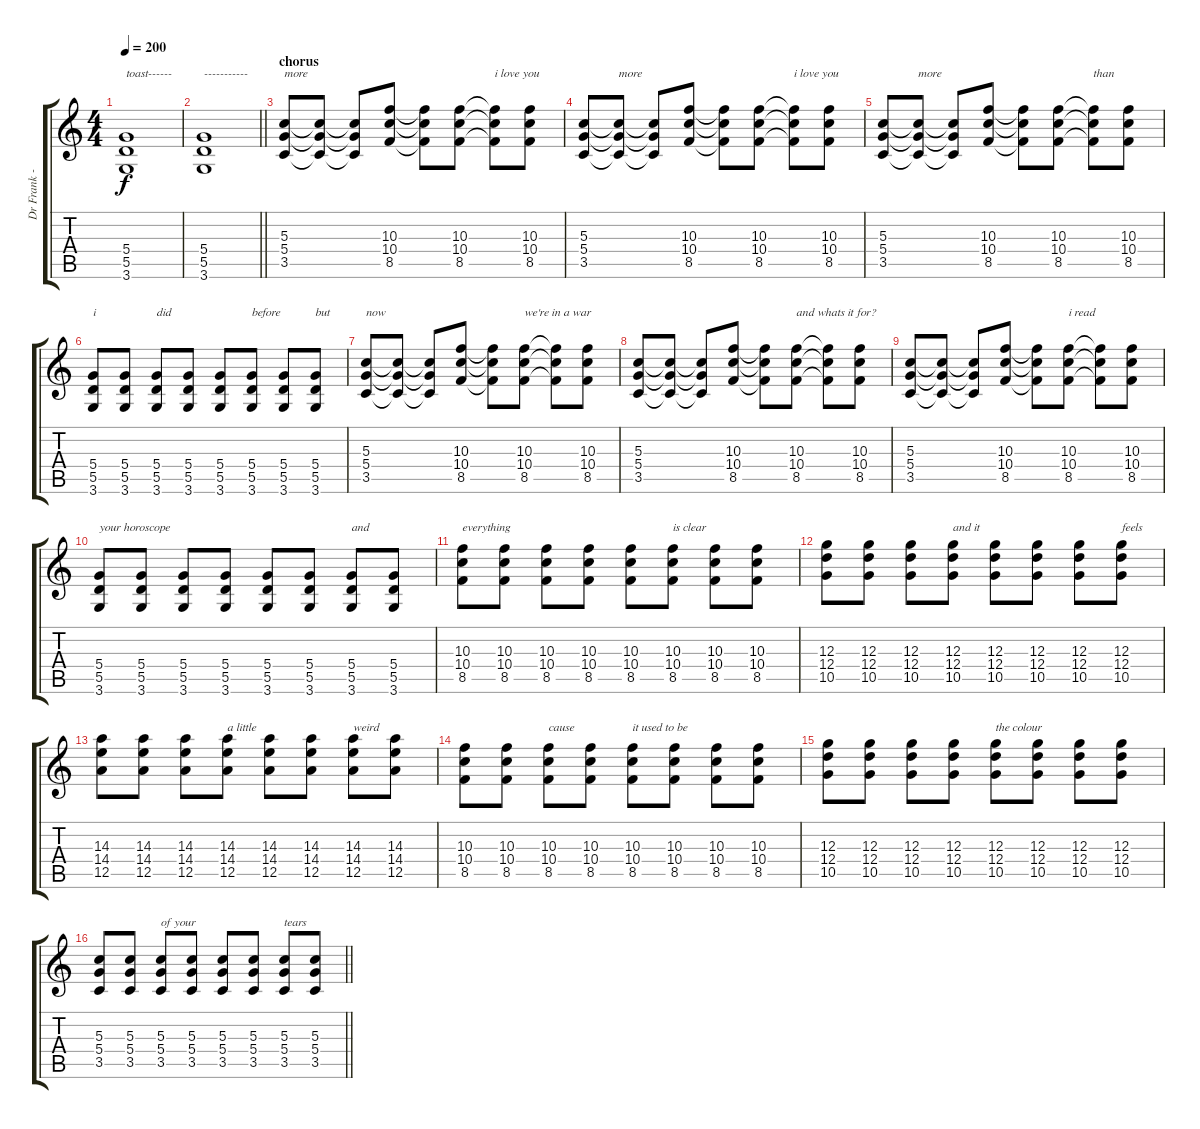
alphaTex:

\track ("Dr Frank - Guitar, Vocals" "Dr Frank -") {instrument distortionguitar}
\staff {score tabs}
\tuning (E4 B3 G3 D3 A2 E2) {hide}
\ts (4 4)
\tempo 200
\clef g2
\ks c
(5.4 5.5 3.6).1{txt "toast------" dy f} |
\barLineRight lightlight
(5.4 5.5 3.6).1{txt "-----------"} |
\section ("" "chorus")
(5.3 5.4 3.5).8{txt "more"} (5.3{t} 5.4{t} 3.5{t}).8 (5.3{t} 5.4{t} 3.5{t}).8 (10.3 10.4 8.5).8 (10.3{t} 10.4{t} 8.5{t}).8 (10.3 10.4 8.5).8 (10.3{t} 10.4{t} 8.5{t}).8{txt "i love you "} (10.3 10.4 8.5).8 |
(5.3 5.4 3.5).8 (5.3{t} 5.4{t} 3.5{t}).8{txt "more"} (5.3{t} 5.4{t} 3.5{t}).8 (10.3 10.4 8.5).8 (10.3{t} 10.4{t} 8.5{t}).8 (10.3 10.4 8.5).8 (10.3{t} 10.4{t} 8.5{t}).8{txt "i love you "} (10.3 10.4 8.5).8 |
(5.3 5.4 3.5).8 (5.3{t} 5.4{t} 3.5{t}).8{txt "more"} (5.3{t} 5.4{t} 3.5{t}).8 (10.3 10.4 8.5).8 (10.3{t} 10.4{t} 8.5{t}).8 (10.3 10.4 8.5).8 (10.3{t} 10.4{t} 8.5{t}).8{txt "than"} (10.3 10.4 8.5).8 |
(5.4 5.5 3.6).8{txt "i"} (5.4 5.5 3.6).8 (5.4 5.5 3.6).8{txt "did"} (5.4 5.5 3.6).8 (5.4 5.5 3.6).8 (5.4 5.5 3.6).8{txt "before"} (5.4 5.5 3.6).8 (5.4 5.5 3.6).8{txt "but"} |
(5.3 5.4 3.5).8{txt "now"} (5.3{t} 5.4{t} 3.5{t}).8 (5.3{t} 5.4{t} 3.5{t}).8 (10.3 10.4 8.5).8 (10.3{t} 10.4{t} 8.5{t}).8 (10.3 10.4 8.5).8{txt "we're in a war"} (10.3{t} 10.4{t} 8.5{t}).8 (10.3 10.4 8.5).8 |
(5.3 5.4 3.5).8 (5.3{t} 5.4{t} 3.5{t}).8 (5.3{t} 5.4{t} 3.5{t}).8 (10.3 10.4 8.5).8 (10.3{t} 10.4{t} 8.5{t}).8 (10.3 10.4 8.5).8{txt "and whats it for?"} (10.3{t} 10.4{t} 8.5{t}).8 (10.3 10.4 8.5).8 |
(5.3 5.4 3.5).8 (5.3{t} 5.4{t} 3.5{t}).8 (5.3{t} 5.4{t} 3.5{t}).8 (10.3 10.4 8.5).8 (10.3{t} 10.4{t} 8.5{t}).8 (10.3 10.4 8.5).8{txt "i read"} (10.3{t} 10.4{t} 8.5{t}).8 (10.3 10.4 8.5).8 |
(5.4 5.5 3.6).8{txt "your horoscope"} (5.4 5.5 3.6).8 (5.4 5.5 3.6).8 (5.4 5.5 3.6).8 (5.4 5.5 3.6).8 (5.4 5.5 3.6).8 (5.4 5.5 3.6).8{txt "and"} (5.4 5.5 3.6).8 |
(10.3 10.4 8.5).8{txt "everything"} (10.3 10.4 8.5).8 (10.3 10.4 8.5).8 (10.3 10.4 8.5).8 (10.3 10.4 8.5).8 (10.3 10.4 8.5).8{txt "is clear"} (10.3 10.4 8.5).8 (10.3 10.4 8.5).8 |
(12.3 12.4 10.5).8 (12.3 12.4 10.5).8 (12.3 12.4 10.5).8 (12.3 12.4 10.5).8{txt "and it"} (12.3 12.4 10.5).8 (12.3 12.4 10.5).8 (12.3 12.4 10.5).8 (12.3 12.4 10.5).8{txt "feels"} |
(14.3 14.4 12.5).8 (14.3 14.4 12.5).8 (14.3 14.4 12.5).8 (14.3 14.4 12.5).8{txt "a little"} (14.3 14.4 12.5).8 (14.3 14.4 12.5).8 (14.3 14.4 12.5).8{txt "weird"} (14.3 14.4 12.5).8 |
(10.3 10.4 8.5).8 (10.3 10.4 8.5).8 (10.3 10.4 8.5).8{txt "cause"} (10.3 10.4 8.5).8 (10.3 10.4 8.5).8{txt "it used to be"} (10.3 10.4 8.5).8 (10.3 10.4 8.5).8 (10.3 10.4 8.5).8 |
(12.3 12.4 10.5).8 (12.3 12.4 10.5).8 (12.3 12.4 10.5).8 (12.3 12.4 10.5).8 (12.3 12.4 10.5).8{txt "the colour "} (12.3 12.4 10.5).8 (12.3 12.4 10.5).8 (12.3 12.4 10.5).8 |
\barLineRight lightlight
(5.3 5.4 3.5).8 (5.3 5.4 3.5).8 (5.3 5.4 3.5).8{txt "of your"} (5.3 5.4 3.5).8 (5.3 5.4 3.5).8 (5.3 5.4 3.5).8 (5.3 5.4 3.5).8{txt "tears"} (5.3 5.4 3.5).8
